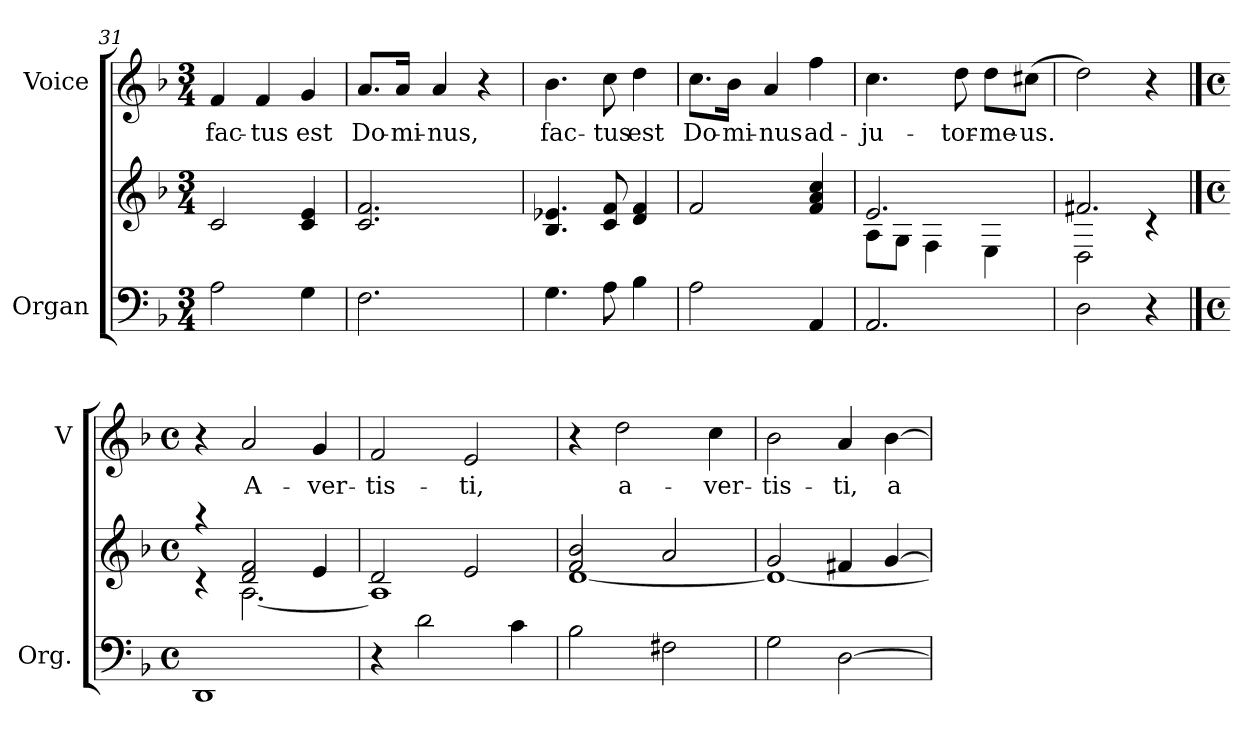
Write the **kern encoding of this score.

**kern	**kern	**kern	**text
*part2	*part2	*part1	*part1
*staff3	*staff2	*staff1	*staff1
*I"Organ	*	*I"Voice	*
*I'Org.	*	*I'V	*
*clefF4	*clefG2	*clefG2	*
*k[b-]	*k[b-]	*k[b-]	*
*F:	*F:	*F:	*
*M3/4	*M3/4	*M3/4	*
=31	=31	=31	=31
!	!	!	!LO:LY:b
2A\	2c/	4f/	fac-
!	!	!	!LO:LY:b
.	.	4f/	-tus
!	!	!	!LO:LY:b
4G\	4c/ 4e/	4g/	est
=32	=32	=32	=32
!	!	!	!LO:LY:b
2.F\	2.c/ 2.f/	8.a/L	Do-
!	!	!	!LO:LY:b
.	.	16a/Jk	-mi-
!	!	!	!LO:LY:b
.	.	4a/	-nus,
.	.	4r	.
=33	=33	=33	=33
!	!	!	!LO:LY:b
4.G\	4.B-/ 4.e-X/	4.b-\	fac-
!	!	!	!LO:LY:b
8A\	8c/ 8f/	8cc\	-tus
!	!	!	!LO:LY:b
4B-\	4d/ 4f/	4dd\	est
=34	=34	=34	=34
!	!	!	!LO:LY:b
2A\	2f/	8.cc\L	Do-
!	!	!	!LO:LY:b
.	.	16b-\Jk	-mi-
!	!	!	!LO:LY:b
.	.	4a/	-nus
!	!	!	!LO:LY:b
4AA/	4f/ 4a/ 4cc/	4ff\	ad-
!!LO:LB:g=z
=35	=35	=35	=35
*	*^	*	*
!	!	!	!	!LO:LY:b
2.AA/	2.e/	8A\L	4.cc\	-ju-
.	.	8G\J	.	.
.	.	4F\	.	.
!	!	!	!	!LO:LY:b
.	.	.	8dd\	-tor-
!	!	!	!	!LO:LY:b
.	.	4E\	8dd\L	-me-
!	!	!	!	!LO:LY:b
.	.	.	(>8cc#X\J	-us.
=36	=36	=36	=36	=36
2D\	2.f#X/	2D\	2dd\)	.
4r	.	4rc	4r	.
==37	==37	==37	==37	==37
*M4/4	*M4/4	*	*M4/4	*
*met(c)	*met(c)	*	*met(c)	*
1DD	4raa	4rc	4r	.
!	!	!	!	!LO:LY:b
.	2d/ 2f/	[<2.A\	2a/	A-
!	!	!	!	!LO:LY:b
.	4e/	.	4g/	-ver-
=38	=38	=38	=38	=38
!	!	!	!	!LO:LY:b
4r	2d/	1A]	2f/	-tis-
2d\	.	.	.	.
!	!	!	!	!LO:LY:b
.	2e/	.	2e/	-ti,
4c\	.	.	.	.
=39	=39	=39	=39	=39
2B-\	2f/ 2b-/	[<1d	4r	.
!	!	!	!	!LO:LY:b
.	.	.	2dd\	a-
2F#X\	2a/	.	.	.
!	!	!	!	!LO:LY:b
.	.	.	4cc\	-ver-
=40	=40	=40	=40	=40
!	!	!	!	!LO:LY:b
2G\	2g/	1d_	2b-\	-tis-
!	!	!	!	!LO:LY:b
[2D\	4f#X/	.	4a/	-ti,
!	!	!	!	!LO:LY:b
.	[>4g/	.	[4b-\	a-
*	*v	*v	*	*
=	=	=	=
*-	*-	*-	*-
